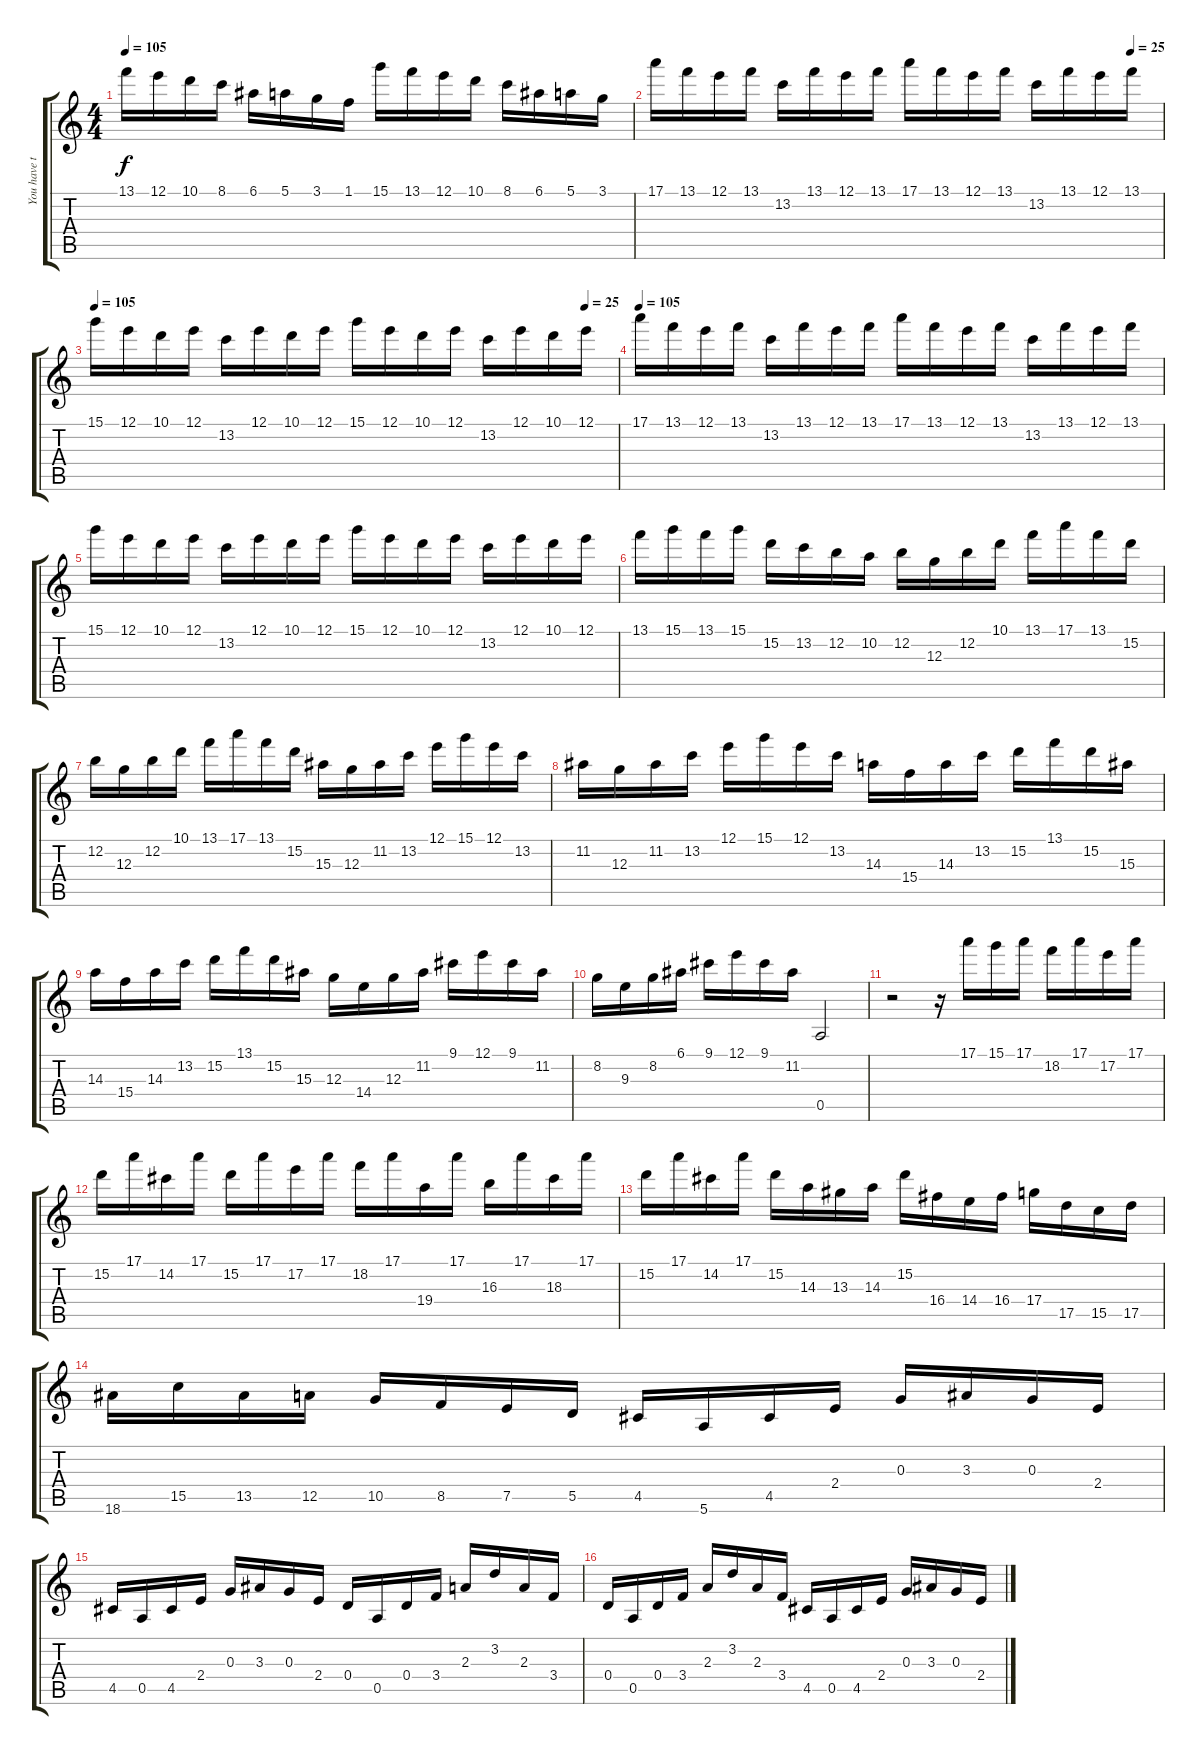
\track ("You have to play this!!" "You have t") {instrument overdrivenguitar}
\staff {score tabs}
\tuning (E4 B3 G3 D3 A2 E2) {hide}
\ts (4 4)
\tempo 105
\clef g2
\ks c
13.1.16{dy f} 12.1.16 10.1.16 8.1.16 6.1.16 5.1.16 3.1.16 1.1.16 15.1.16 13.1.16 12.1.16 10.1.16 8.1.16 6.1.16 5.1.16 3.1.16 |
\tempo (25 0.9375)
17.1.16{volume 0 balance 16} 13.1.16 12.1.16 13.1.16 13.2.16 13.1.16 12.1.16 13.1.16 17.1.16 13.1.16 12.1.16 13.1.16 13.2.16 13.1.16 12.1.16 13.1.16 |
\tempo 105
\tempo (25 0.9375)
15.1.16 12.1.16 10.1.16 12.1.16 13.2.16 12.1.16 10.1.16 12.1.16 15.1.16 12.1.16 10.1.16 12.1.16 13.2.16 12.1.16 10.1.16 12.1.16 |
\tempo 105
17.1.16 13.1.16 12.1.16 13.1.16 13.2.16 13.1.16 12.1.16 13.1.16 17.1.16 13.1.16 12.1.16 13.1.16 13.2.16 13.1.16 12.1.16 13.1.16 |
15.1.16 12.1.16 10.1.16 12.1.16 13.2.16 12.1.16 10.1.16 12.1.16 15.1.16 12.1.16 10.1.16 12.1.16 13.2.16 12.1.16 10.1.16 12.1.16 |
13.1.16 15.1.16 13.1.16 15.1.16 15.2.16 13.2.16 12.2.16 10.2.16 12.2.16 12.3.16 12.2.16 10.1.16 13.1.16 17.1.16 13.1.16 15.2.16 |
12.2.16 12.3.16 12.2.16 10.1.16 13.1.16 17.1.16 13.1.16 15.2.16 15.3.16{balance 16} 12.3.16 11.2.16 13.2.16 12.1.16 15.1.16 12.1.16 13.2.16 |
11.2.16 12.3.16 11.2.16 13.2.16 12.1.16 15.1.16 12.1.16 13.2.16 14.3.16 15.4.16 14.3.16 13.2.16 15.2.16 13.1.16 15.2.16 15.3.16 |
14.3.16 15.4.16 14.3.16 13.2.16 15.2.16 13.1.16 15.2.16 15.3.16 12.3.16 14.4.16 12.3.16 11.2.16 9.1.16 12.1.16 9.1.16 11.2.16 |
8.2.16 9.3.16 8.2.16 6.1.16 9.1.16 12.1.16 9.1.16 11.2.16 0.5.2 |
r.2 r.16 17.1.16 15.1.16 17.1.16 18.2.16 17.1.16 17.2.16 17.1.16 |
15.2.16 17.1.16 14.2.16 17.1.16 15.2.16 17.1.16 17.2.16 17.1.16 18.2.16 17.1.16 19.4.16 17.1.16 16.3.16 17.1.16 18.3.16 17.1.16 |
15.2.16 17.1.16 14.2.16 17.1.16 15.2.16 14.3.16 13.3.16 14.3.16 15.2.16 16.4.16 14.4.16 16.4.16 17.4.16 17.5.16 15.5.16 17.5.16 |
18.6.16 15.5.16 13.5.16 12.5.16 10.5.16 8.5.16 7.5.16 5.5.16 4.5.16 5.6.16 4.5.16 2.4.16 0.3.16 3.3.16 0.3.16 2.4.16 |
4.5.16 0.5.16 4.5.16 2.4.16 0.3.16 3.3.16 0.3.16 2.4.16 0.4.16 0.5.16 0.4.16 3.4.16 2.3.16 3.2.16 2.3.16 3.4.16 |
0.4.16 0.5.16 0.4.16 3.4.16 2.3.16 3.2.16 2.3.16 3.4.16 4.5.16 0.5.16 4.5.16 2.4.16 0.3.16 3.3.16 0.3.16 2.4.16
